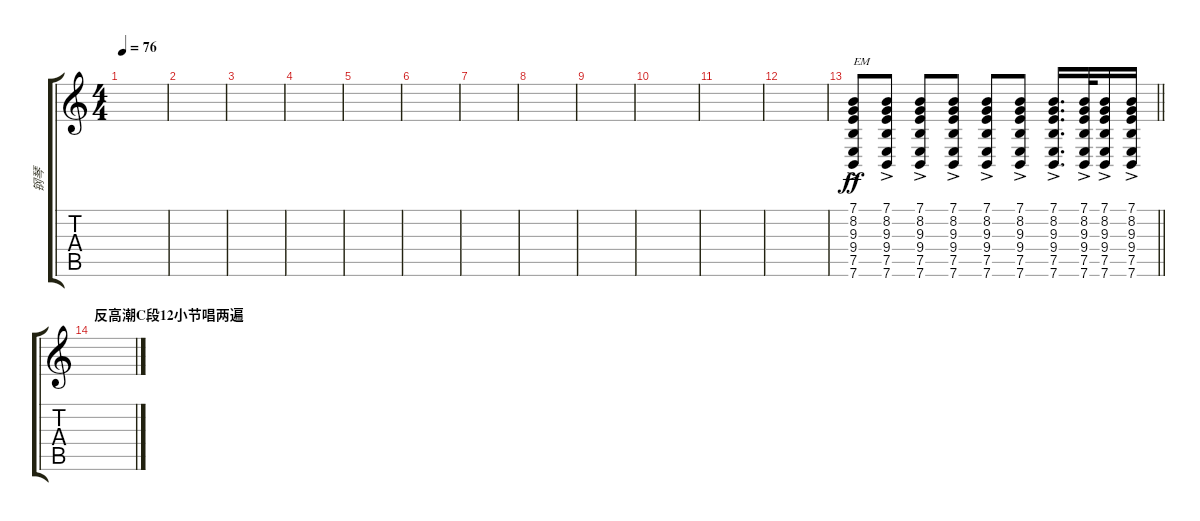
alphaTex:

\track ("钢琴" "钢琴") {instrument acousticgrandpiano}
\staff {score tabs}
\tuning (E4 B3 G3 D3 A2 E2) {hide}
\ts (4 4)
\tempo 76
\clef g2
\ks c
|
|
|
|
|
|
|
|
|
|
|
|
\barLineRight lightlight
(7.1 8.2 9.3 9.4 7.5 7.6{ac}).8{txt "EM" dy ff} (7.1 8.2 9.3 9.4 7.5 7.6{ac}).8 (7.1 8.2 9.3 9.4 7.5{ac} 7.6).8 (7.1 8.2 9.3 9.4 7.5 7.6{ac}).8 (7.1 8.2 9.3 9.4 7.5 7.6{ac}).8 (7.1 8.2 9.3 9.4 7.5 7.6{ac}).8 (7.1 8.2 9.3 9.4 7.5 7.6{ac}).16{d} (7.1 8.2 9.3 9.4 7.5 7.6{ac}).32 (7.1 8.2 9.3 9.4 7.5 7.6{ac}).16 (7.1 8.2 9.3 9.4 7.5 7.6{ac}).16 |
\section ("" "反高潮C段12小节唱两遍")
